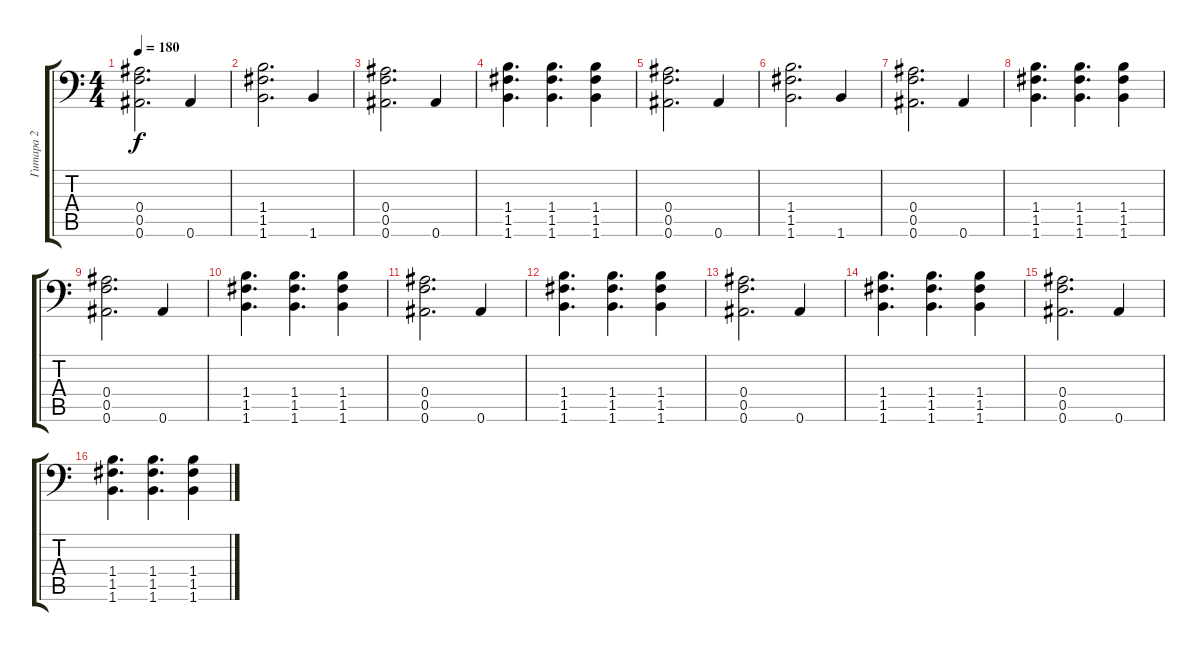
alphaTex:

\track ("Гитара 2" "Гитара 2") {instrument overdrivenguitar}
\staff {score tabs}
\tuning (C4 G3 Eb3 Bb2 F2 Bb1) {hide}
\ts (4 4)
\tempo 180
\clef f4
\ks c
(0.4 0.5 0.6).2{d dy f} 0.6.4 |
(1.4 1.5 1.6).2{d} 1.6.4 |
(0.4 0.5 0.6).2{d} 0.6.4 |
(1.4 1.5 1.6).4{d} (1.4 1.5 1.6).4{d} (1.4 1.5 1.6).4 |
(0.4 0.5 0.6).2{d} 0.6.4 |
(1.4 1.5 1.6).2{d} 1.6.4 |
(0.4 0.5 0.6).2{d} 0.6.4 |
(1.4 1.5 1.6).4{d} (1.4 1.5 1.6).4{d} (1.4 1.5 1.6).4 |
(0.4 0.5 0.6).2{d} 0.6.4 |
(1.4 1.5 1.6).4{d} (1.4 1.5 1.6).4{d} (1.4 1.5 1.6).4 |
(0.4 0.5 0.6).2{d} 0.6.4 |
(1.4 1.5 1.6).4{d} (1.4 1.5 1.6).4{d} (1.4 1.5 1.6).4 |
(0.4 0.5 0.6).2{d} 0.6.4 |
(1.4 1.5 1.6).4{d} (1.4 1.5 1.6).4{d} (1.4 1.5 1.6).4 |
(0.4 0.5 0.6).2{d volume 2} 0.6.4 |
(1.4 1.5 1.6).4{d} (1.4 1.5 1.6).4{d} (1.4 1.5 1.6).4
